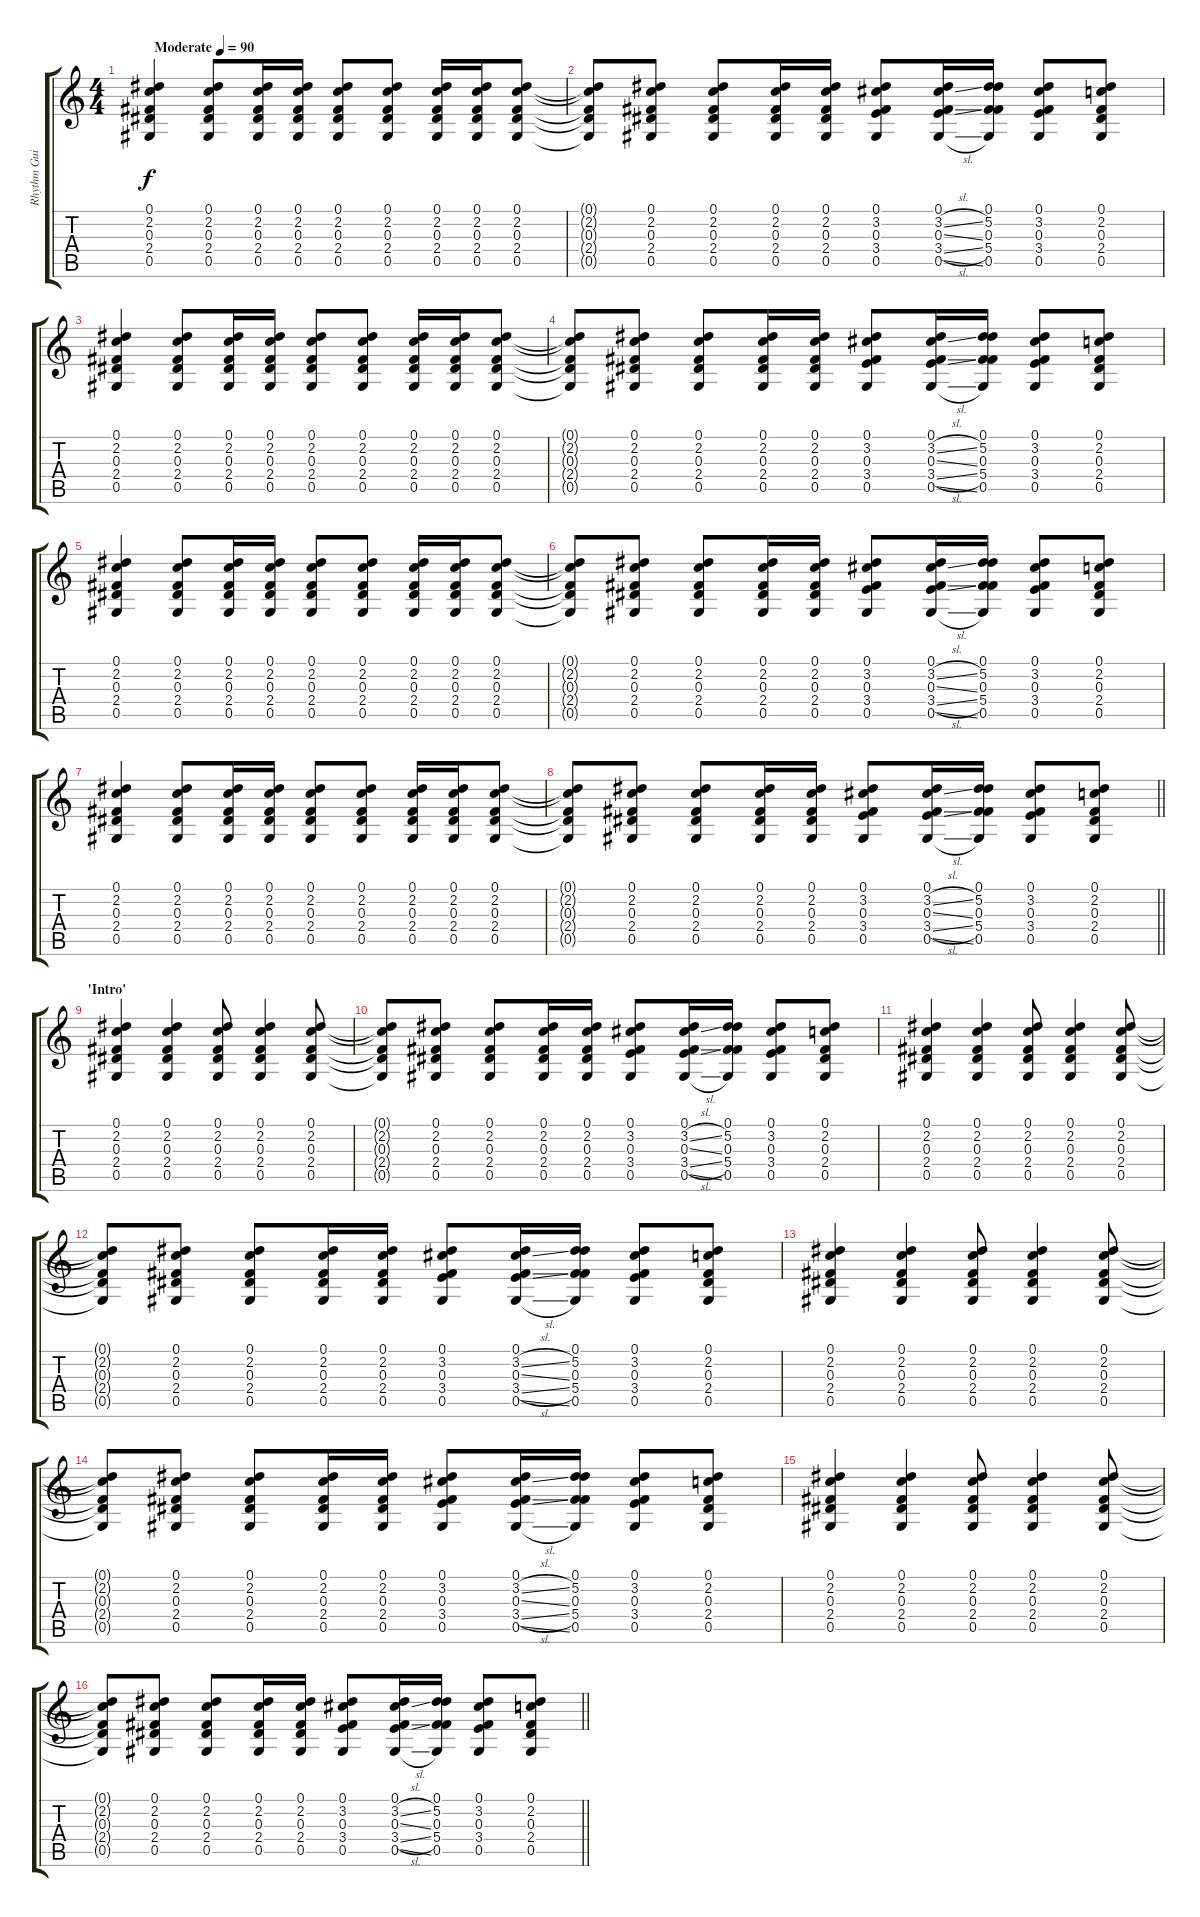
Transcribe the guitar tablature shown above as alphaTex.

\track ("Rhythm Guitar" "Rhythm Gui") {instrument acousticguitarsteel}
\staff {score tabs}
\tuning (Eb4 Bb3 Gb3 Db3 Ab2 Eb2) {hide}
\ts (4 4)
\tempo (90 "Moderate")
\clef g2
\ks c
(0.1 2.2 0.3 2.4 0.5).4{dy f instrument acousticguitarsteel} (0.1 2.2 0.3 2.4 0.5).8 (0.1 2.2 0.3 2.4 0.5).16 (0.1 2.2 0.3 2.4 0.5).16 (0.1 2.2 0.3 2.4 0.5).8 (0.1 2.2 0.3 2.4 0.5).8 (0.1 2.2 0.3 2.4 0.5).16 (0.1 2.2 0.3 2.4 0.5).16 (0.1 2.2 0.3 2.4 0.5).8 |
(0.1{t} 2.2{t} 0.3{t} 2.4{t} 0.5{t}).8 (0.1 2.2 0.3 2.4 0.5).8 (0.1 2.2 0.3 2.4 0.5).8 (0.1 2.2 0.3 2.4 0.5).16 (0.1 2.2 0.3 2.4 0.5).16 (0.1 3.2 0.3 3.4 0.5).8 (0.1 3.2{sl} 0.3{sl} 3.4{sl} 0.5{sl}).16 (0.1 5.2 0.3 5.4 0.5).16 (0.1 3.2 0.3 3.4 0.5).8 (0.1 2.2 0.3 2.4 0.5).8 |
(0.1 2.2 0.3 2.4 0.5).4 (0.1 2.2 0.3 2.4 0.5).8 (0.1 2.2 0.3 2.4 0.5).16 (0.1 2.2 0.3 2.4 0.5).16 (0.1 2.2 0.3 2.4 0.5).8 (0.1 2.2 0.3 2.4 0.5).8 (0.1 2.2 0.3 2.4 0.5).16 (0.1 2.2 0.3 2.4 0.5).16 (0.1 2.2 0.3 2.4 0.5).8 |
(0.1{t} 2.2{t} 0.3{t} 2.4{t} 0.5{t}).8 (0.1 2.2 0.3 2.4 0.5).8 (0.1 2.2 0.3 2.4 0.5).8 (0.1 2.2 0.3 2.4 0.5).16 (0.1 2.2 0.3 2.4 0.5).16 (0.1 3.2 0.3 3.4 0.5).8 (0.1 3.2{sl} 0.3{sl} 3.4{sl} 0.5{sl}).16 (0.1 5.2 0.3 5.4 0.5).16 (0.1 3.2 0.3 3.4 0.5).8 (0.1 2.2 0.3 2.4 0.5).8 |
(0.1 2.2 0.3 2.4 0.5).4 (0.1 2.2 0.3 2.4 0.5).8 (0.1 2.2 0.3 2.4 0.5).16 (0.1 2.2 0.3 2.4 0.5).16 (0.1 2.2 0.3 2.4 0.5).8 (0.1 2.2 0.3 2.4 0.5).8 (0.1 2.2 0.3 2.4 0.5).16 (0.1 2.2 0.3 2.4 0.5).16 (0.1 2.2 0.3 2.4 0.5).8 |
(0.1{t} 2.2{t} 0.3{t} 2.4{t} 0.5{t}).8 (0.1 2.2 0.3 2.4 0.5).8 (0.1 2.2 0.3 2.4 0.5).8 (0.1 2.2 0.3 2.4 0.5).16 (0.1 2.2 0.3 2.4 0.5).16 (0.1 3.2 0.3 3.4 0.5).8 (0.1 3.2{sl} 0.3{sl} 3.4{sl} 0.5{sl}).16 (0.1 5.2 0.3 5.4 0.5).16 (0.1 3.2 0.3 3.4 0.5).8 (0.1 2.2 0.3 2.4 0.5).8 |
(0.1 2.2 0.3 2.4 0.5).4 (0.1 2.2 0.3 2.4 0.5).8 (0.1 2.2 0.3 2.4 0.5).16 (0.1 2.2 0.3 2.4 0.5).16 (0.1 2.2 0.3 2.4 0.5).8 (0.1 2.2 0.3 2.4 0.5).8 (0.1 2.2 0.3 2.4 0.5).16 (0.1 2.2 0.3 2.4 0.5).16 (0.1 2.2 0.3 2.4 0.5).8 |
\barLineRight lightlight
(0.1{t} 2.2{t} 0.3{t} 2.4{t} 0.5{t}).8 (0.1 2.2 0.3 2.4 0.5).8 (0.1 2.2 0.3 2.4 0.5).8 (0.1 2.2 0.3 2.4 0.5).16 (0.1 2.2 0.3 2.4 0.5).16 (0.1 3.2 0.3 3.4 0.5).8 (0.1 3.2{sl} 0.3{sl} 3.4{sl} 0.5{sl}).16 (0.1 5.2 0.3 5.4 0.5).16 (0.1 3.2 0.3 3.4 0.5).8 (0.1 2.2 0.3 2.4 0.5).8 |
\section ("" "'Intro'")
(0.1 2.2 0.3 2.4 0.5).4 (0.1 2.2 0.3 2.4 0.5).4 (0.1 2.2 0.3 2.4 0.5).8 (0.1 2.2 0.3 2.4 0.5).4 (0.1 2.2 0.3 2.4 0.5).8 |
(0.1{t} 2.2{t} 0.3{t} 2.4{t} 0.5{t}).8 (0.1 2.2 0.3 2.4 0.5).8 (0.1 2.2 0.3 2.4 0.5).8 (0.1 2.2 0.3 2.4 0.5).16 (0.1 2.2 0.3 2.4 0.5).16 (0.1 3.2 0.3 3.4 0.5).8 (0.1 3.2{sl} 0.3{sl} 3.4{sl} 0.5{sl}).16 (0.1 5.2 0.3 5.4 0.5).16 (0.1 3.2 0.3 3.4 0.5).8 (0.1 2.2 0.3 2.4 0.5).8 |
(0.1 2.2 0.3 2.4 0.5).4 (0.1 2.2 0.3 2.4 0.5).4 (0.1 2.2 0.3 2.4 0.5).8 (0.1 2.2 0.3 2.4 0.5).4 (0.1 2.2 0.3 2.4 0.5).8 |
(0.1{t} 2.2{t} 0.3{t} 2.4{t} 0.5{t}).8 (0.1 2.2 0.3 2.4 0.5).8 (0.1 2.2 0.3 2.4 0.5).8 (0.1 2.2 0.3 2.4 0.5).16 (0.1 2.2 0.3 2.4 0.5).16 (0.1 3.2 0.3 3.4 0.5).8 (0.1 3.2{sl} 0.3{sl} 3.4{sl} 0.5{sl}).16 (0.1 5.2 0.3 5.4 0.5).16 (0.1 3.2 0.3 3.4 0.5).8 (0.1 2.2 0.3 2.4 0.5).8 |
(0.1 2.2 0.3 2.4 0.5).4 (0.1 2.2 0.3 2.4 0.5).4 (0.1 2.2 0.3 2.4 0.5).8 (0.1 2.2 0.3 2.4 0.5).4 (0.1 2.2 0.3 2.4 0.5).8 |
(0.1{t} 2.2{t} 0.3{t} 2.4{t} 0.5{t}).8 (0.1 2.2 0.3 2.4 0.5).8 (0.1 2.2 0.3 2.4 0.5).8 (0.1 2.2 0.3 2.4 0.5).16 (0.1 2.2 0.3 2.4 0.5).16 (0.1 3.2 0.3 3.4 0.5).8 (0.1 3.2{sl} 0.3{sl} 3.4{sl} 0.5{sl}).16 (0.1 5.2 0.3 5.4 0.5).16 (0.1 3.2 0.3 3.4 0.5).8 (0.1 2.2 0.3 2.4 0.5).8 |
(0.1 2.2 0.3 2.4 0.5).4 (0.1 2.2 0.3 2.4 0.5).4 (0.1 2.2 0.3 2.4 0.5).8 (0.1 2.2 0.3 2.4 0.5).4 (0.1 2.2 0.3 2.4 0.5).8 |
\barLineRight lightlight
(0.1{t} 2.2{t} 0.3{t} 2.4{t} 0.5{t}).8 (0.1 2.2 0.3 2.4 0.5).8 (0.1 2.2 0.3 2.4 0.5).8 (0.1 2.2 0.3 2.4 0.5).16 (0.1 2.2 0.3 2.4 0.5).16 (0.1 3.2 0.3 3.4 0.5).8 (0.1 3.2{sl} 0.3{sl} 3.4{sl} 0.5{sl}).16 (0.1 5.2 0.3 5.4 0.5).16 (0.1 3.2 0.3 3.4 0.5).8 (0.1 2.2 0.3 2.4 0.5).8
